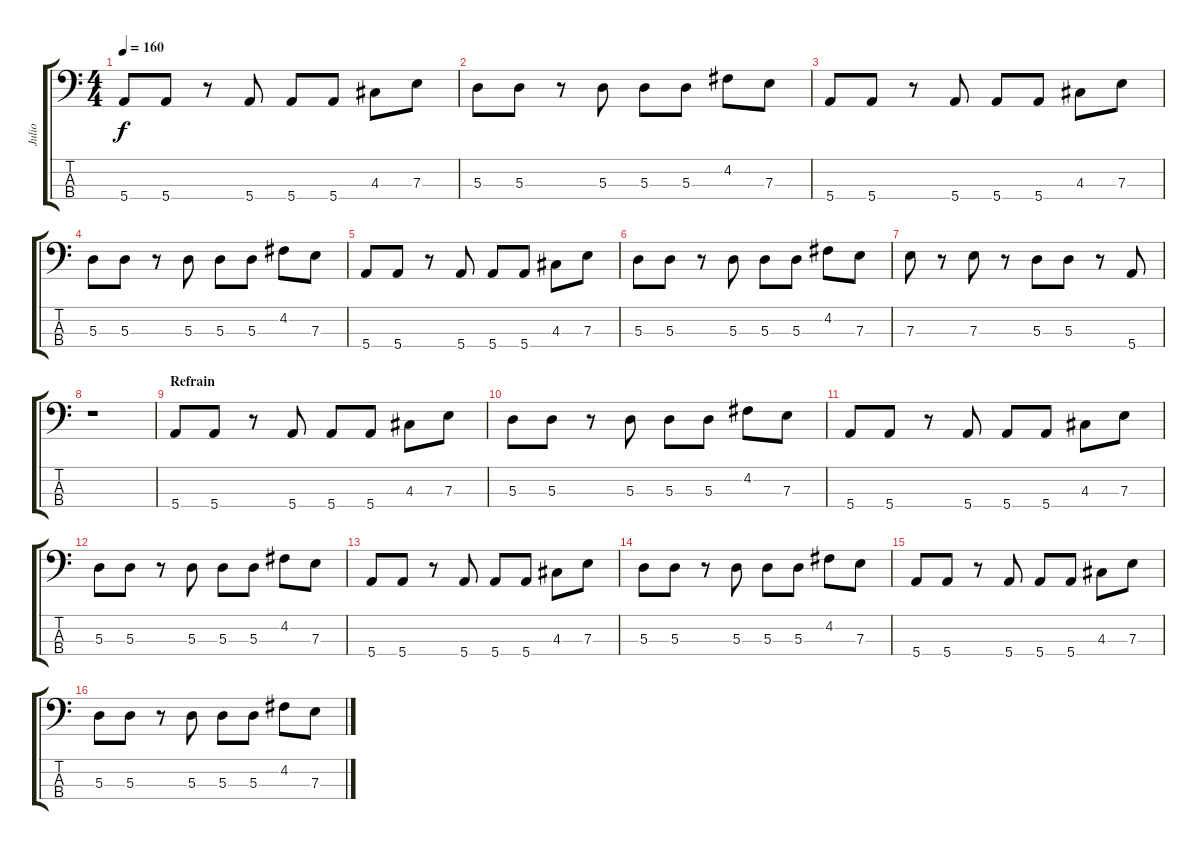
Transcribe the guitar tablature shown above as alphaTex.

\track ("Julio" "Julio") {instrument electricbassfinger}
\staff {score tabs}
\tuning (G2 D2 A1 E1) {hide}
\ts (4 4)
\tempo 160
\clef f4
\ks c
5.4.8{dy f} 5.4.8 r.8 5.4.8 5.4.8 5.4.8 4.3.8 7.3.8 |
5.3.8 5.3.8 r.8 5.3.8 5.3.8 5.3.8 4.2.8 7.3.8 |
5.4.8 5.4.8 r.8 5.4.8 5.4.8 5.4.8 4.3.8 7.3.8 |
5.3.8 5.3.8 r.8 5.3.8 5.3.8 5.3.8 4.2.8 7.3.8 |
5.4.8 5.4.8 r.8 5.4.8 5.4.8 5.4.8 4.3.8 7.3.8 |
5.3.8 5.3.8 r.8 5.3.8 5.3.8 5.3.8 4.2.8 7.3.8 |
7.3.8 r.8 7.3.8 r.8 5.3.8 5.3.8 r.8 5.4.8 |
r.1 |
\section ("" "Refrain")
5.4.8 5.4.8 r.8 5.4.8 5.4.8 5.4.8 4.3.8 7.3.8 |
5.3.8 5.3.8 r.8 5.3.8 5.3.8 5.3.8 4.2.8 7.3.8 |
5.4.8 5.4.8 r.8 5.4.8 5.4.8 5.4.8 4.3.8 7.3.8 |
5.3.8 5.3.8 r.8 5.3.8 5.3.8 5.3.8 4.2.8 7.3.8 |
5.4.8 5.4.8 r.8 5.4.8 5.4.8 5.4.8 4.3.8 7.3.8 |
5.3.8 5.3.8 r.8 5.3.8 5.3.8 5.3.8 4.2.8 7.3.8 |
5.4.8 5.4.8 r.8 5.4.8 5.4.8 5.4.8 4.3.8 7.3.8 |
5.3.8 5.3.8 r.8 5.3.8 5.3.8 5.3.8 4.2.8 7.3.8
